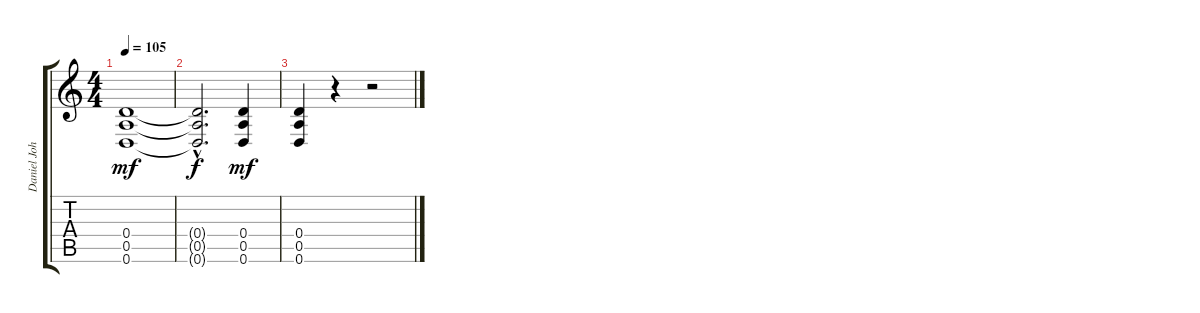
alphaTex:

\track ("Daniel Johns (Gtr 2)" "Daniel Joh") {instrument distortionguitar}
\staff {score tabs}
\tuning (E4 B3 G3 D3 A2 D2) {hide}
\ts (4 4)
\tempo 105
\clef g2
\ks c
(0.4 0.5 0.6).1{dy mf} |
(0.4{hac t} 0.5{hac t} 0.6{hac t}).2{d dy f} (0.4 0.5 0.6).4{dy mf} |
(0.4 0.5 0.6).4 r.4 r.2
